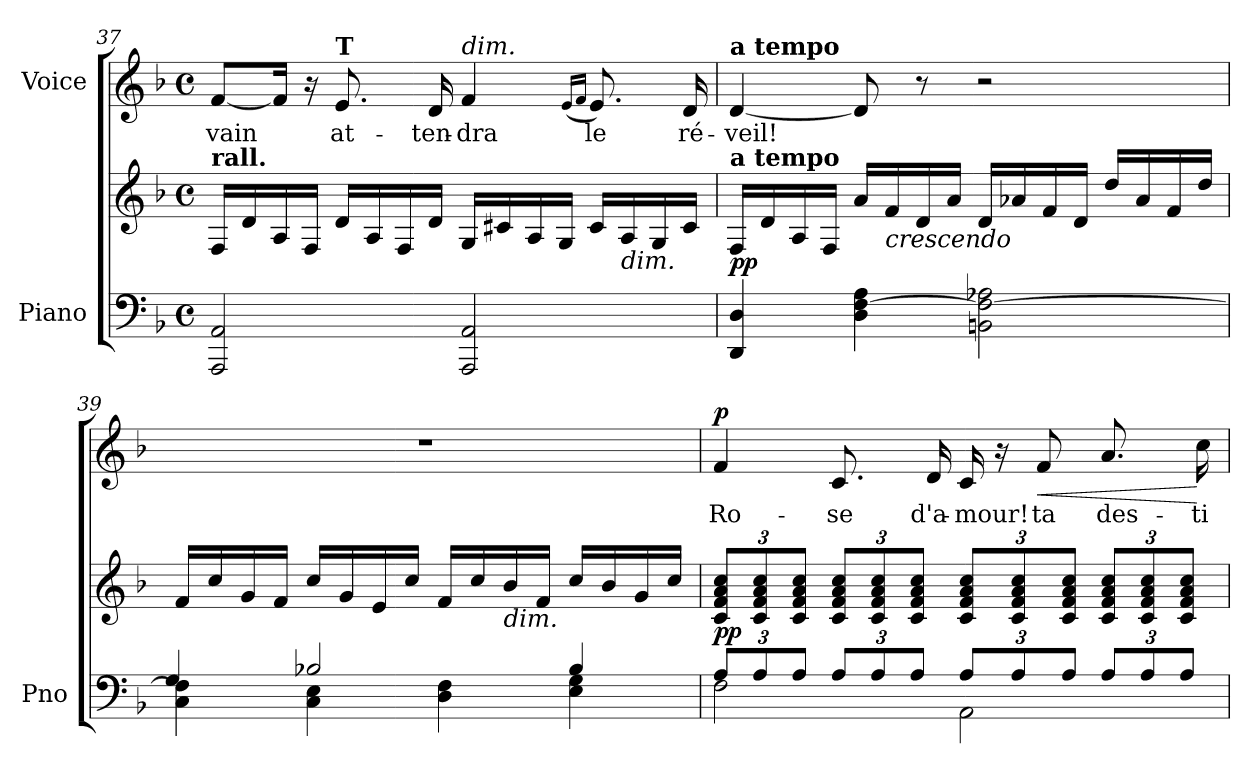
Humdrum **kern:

**kern	**kern	**dynam	**kern	**text	**dynam
*part2	*part2	*part2	*part1	*part1	*part1
*staff3	*staff2	*staff2/3	*staff1	*staff1	*staff1
*I"Piano	*	*	*I"Voice	*	*
*I'Pno	*	*	*	*	*
!!LO:LB:g=z
*clefF4	*clefG2	*	*clefG2	*	*
*k[b-]	*k[b-]	*	*k[b-]	*	*
*M4/4	*M4/4	*	*M4/4	*	*
*met(c)	*met(c)	*	*met(c)	*	*
=37	=37	=37	=37	=37	=37
!	!LO:TX:a:B:t=rall.	!	!	!	!
!	!	!	!	!LO:LY:b	!
2AAA/ 2AA/	16F/LL	.	[8f/L	vain	.
.	16d/	.	.	.	.
.	16A/	.	16f/Jk]	.	.
.	16F/JJ	.	16r	.	.
!	!	!	!LO:TX:a:B:t=T	!	!
!	!	!	!	!LO:LY:b	!
.	16d/LL	.	8.e/	at-	.
.	16A/	.	.	.	.
.	16F/	.	.	.	.
!	!	!	!	!LO:LY:b	!
.	16d/JJ	.	16d/	-ten-	.
!	!	!	!LO:TX:a:i:t=dim.	!	!
!	!	!	!	!LO:LY:b	!
2AAA/ 2AA/	16G/LL	.	4f/	-dra	.
.	16c#X/	.	.	.	.
.	16A/	.	.	.	.
.	16G/JJ	.	.	.	.
.	.	.	(<16qe/LL	.	.
.	.	.	16qf/JJ	.	.
!	!	!	!	!LO:LY:b	!
.	16c#/LL	.	8.e/)	le	.
!	!LO:TX:b:i:t=dim.	!	!	!	!
.	16A/	.	.	.	.
.	16G/	.	.	.	.
!	!	!	!	!LO:LY:b	!
.	16c#/JJ	.	16d/	ré-	.
=38	=38	=38	=38	=38	=38
!	!	!	!LO:TX:a:B:t=a tempo	!	!
!	!LO:TX:a:B:t=a tempo	!	!	!	!
!	!	!LO:DY:b	!	!LO:LY:b	!
4DD/ 4D/	16F/LL	pp	[4d/	-veil!	.
.	16d/	.	.	.	.
.	16A/	.	.	.	.
.	16F/JJ	.	.	.	.
4D\ [4F\ 4A\	16a/LL	.	8d/]	.	.
!	!LO:TX:b:i:t=crescendo	!	!	!	!
.	16f/	.	.	.	.
.	16d/	.	8r	.	.
.	16a/JJ	.	.	.	.
2BBn\ 2F\_ 2A-X\	16d/LL	.	2r	.	.
.	16a-X/	.	.	.	.
.	16f/	.	.	.	.
.	16d/JJ	.	.	.	.
.	16dd/LL	.	.	.	.
.	16a-/	.	.	.	.
.	16f/	.	.	.	.
.	16dd/JJ	.	.	.	.
=39	=39	=39	=39	=39	=39
*^	*	*	*	*	*
4C\ 4F\]	4G/	16f/LL	.	1r	.	.
.	.	16cc/	.	.	.	.
.	.	16g/	.	.	.	.
.	.	16f/JJ	.	.	.	.
4C\ 4E\	2B-X/	16cc/LL	.	.	.	.
.	.	16g/	.	.	.	.
.	.	16e/	.	.	.	.
.	.	16cc/JJ	.	.	.	.
4D\ 4F\	.	16f/LL	.	.	.	.
.	.	16cc/	.	.	.	.
!	!	!LO:TX:b:i:t=dim.	!	!	!	!
.	.	16b-/	.	.	.	.
.	.	16f/JJ	.	.	.	.
4E\ 4G\	4B-/	16cc/LL	.	.	.	.
.	.	16b-/	.	.	.	.
.	.	16g/	.	.	.	.
.	.	16cc/JJ	.	.	.	.
!!LO:PB:g=z
=40	=40	=40	=40	=40	=40	=40
*Xbrackettup	*	*Xbrackettup	*	*	*	*
!	!	!	!LO:DY:b	!	!LO:LY:b	!LO:DY:a
12A/L	2F\	12c/ 12f/ 12a/ 12cc/L	pp	4f/	Ro-	p
12A/	.	12c/ 12f/ 12a/ 12cc/	.	.	.	.
12A/J	.	12c/ 12f/ 12a/ 12cc/J	.	.	.	.
!	!	!	!	!	!LO:LY:b	!
12A/L	.	12c/ 12f/ 12a/ 12cc/L	.	8.c/	-se	.
12A/	.	12c/ 12f/ 12a/ 12cc/	.	.	.	.
12A/J	.	12c/ 12f/ 12a/ 12cc/J	.	.	.	.
!	!	!	!	!	!LO:LY:b	!
.	.	.	.	16d/	d'a-	.
!	!	!	!	!	!LO:LY:b	!
12A/L	2AA\	12c/ 12f/ 12a/ 12cc/L	.	16c/	-mour!	.
.	.	.	.	16r	.	.
12A/	.	12c/ 12f/ 12a/ 12cc/	.	.	.	.
!	!	!	!	!	!LO:LY:b	!LO:HP:b
.	.	.	.	8f/	ta	<
12A/J	.	12c/ 12f/ 12a/ 12cc/J	.	.	.	.
!	!	!	!	!	!LO:LY:b	!
12A/L	.	12c/ 12f/ 12a/ 12cc/L	.	8.a/	des-	.
12A/	.	12c/ 12f/ 12a/ 12cc/	.	.	.	.
12A/J	.	12c/ 12f/ 12a/ 12cc/J	.	.	.	.
!	!	!	!	!	!LO:LY:b	!
.	.	.	.	16cc\	-ti-	[
*v	*v	*	*	*	*	*
=	=	=	=	=	=
*-	*-	*-	*-	*-	*-
